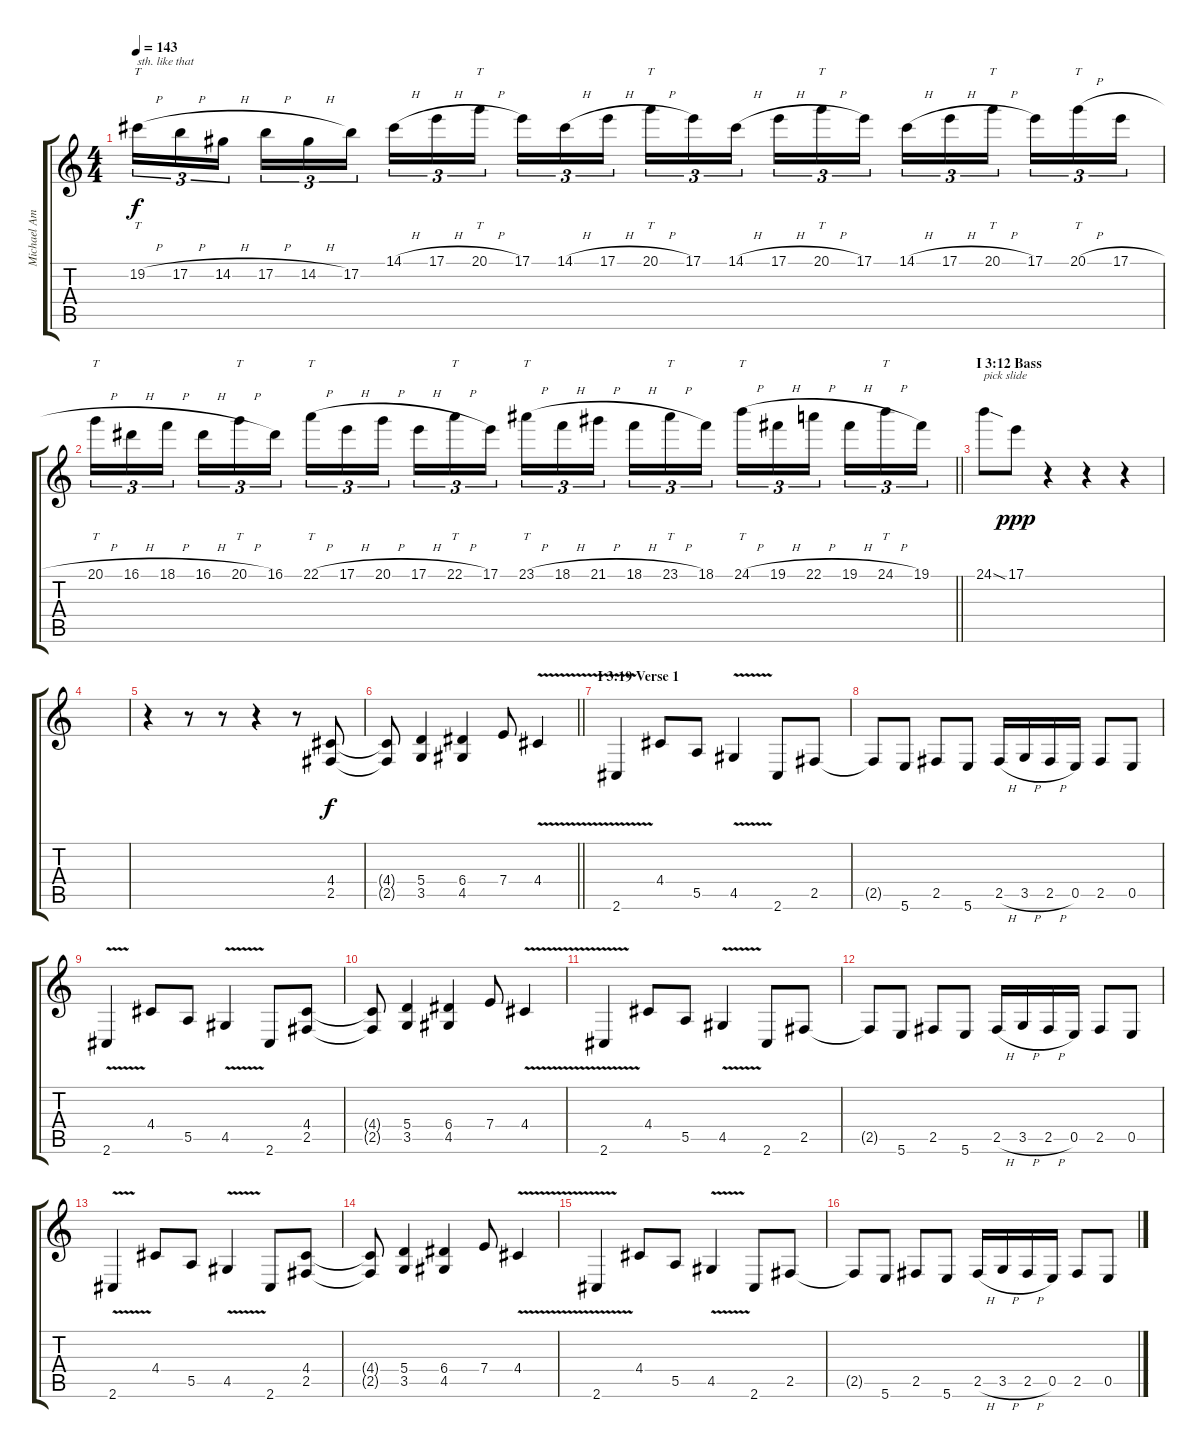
\track ("Michael Amott (Lead Guitar)" "Michael Am") {instrument distortionguitar}
\staff {score tabs}
\tuning (B3 Gb3 D3 A2 E2 B1) {hide}
\ts (4 4)
\tempo 143
\clef g2
\ks c
19.2{h}.16{tt tu (3 2) txt "sth. like that" dy f} 17.2{h}.16{tu (3 2)} 14.2{h}.16{tu (3 2) beam splitsecondary} 17.2{h}.16{tu (3 2)} 14.2{h}.16{tu (3 2)} 17.2.16{tu (3 2)} 14.1{h}.16{tu (3 2)} 17.1{h}.16{tu (3 2)} 20.1{h}.16{tt tu (3 2) beam splitsecondary} 17.1.16{tu (3 2)} 14.1{h}.16{tu (3 2)} 17.1{h}.16{tu (3 2)} 20.1{h}.16{tt tu (3 2)} 17.1.16{tu (3 2)} 14.1{h}.16{tu (3 2) beam splitsecondary} 17.1{h}.16{tu (3 2)} 20.1{h}.16{tt tu (3 2)} 17.1.16{tu (3 2)} 14.1{h}.16{tu (3 2)} 17.1{h}.16{tu (3 2)} 20.1{h}.16{tt tu (3 2) beam splitsecondary} 17.1.16{tu (3 2)} 20.1{h}.16{tt tu (3 2)} 17.1{h}.16{tu (3 2)} |
\barLineRight lightlight
20.1{h}.16{tt tu (3 2)} 16.1{h}.16{tu (3 2)} 18.1{h}.16{tu (3 2) beam splitsecondary} 16.1{h}.16{tu (3 2)} 20.1{h}.16{tt tu (3 2)} 16.1.16{tu (3 2)} 22.1{h}.16{tt tu (3 2)} 17.1{h}.16{tu (3 2)} 20.1{h}.16{tu (3 2) beam splitsecondary} 17.1{h}.16{tu (3 2)} 22.1{h}.16{tt tu (3 2)} 17.1.16{tu (3 2)} 23.1{h}.16{tt tu (3 2)} 18.1{h}.16{tu (3 2)} 21.1{h}.16{tu (3 2) beam splitsecondary} 18.1{h}.16{tu (3 2)} 23.1{h}.16{tt tu (3 2)} 18.1.16{tu (3 2)} 24.1{h}.16{tt tu (3 2)} 19.1{h}.16{tu (3 2)} 22.1{h}.16{tu (3 2) beam splitsecondary} 19.1{h}.16{tu (3 2)} 24.1{h}.16{tt tu (3 2)} 19.1.16{tu (3 2)} |
\section ("" "I 3:12 Bass")
24.1{sod}.8{txt "pick slide"} 17.1.8{dy ppp} r.4 r.4 r.4 |
|
r.4 r.8 r.8 r.4 r.8 (4.4 2.5).8{dy f balance 0} |
\barLineRight lightlight
(4.4{t} 2.5{t}).8 (5.4 3.5).4 (6.4 4.5).4 7.4.8 4.4{v}.4 |
\section ("" "I 3:19 Verse 1")
2.6{v}.4 4.4.8 5.5.8 4.5{v}.4 2.6.8 2.5.8 |
2.5{t}.8 5.6.8 2.5.8 5.6.8 2.5{h}.16 3.5{h}.16 2.5{h}.16 0.5.16 2.5.8 0.5.8 |
2.6{v}.4 4.4.8 5.5.8 4.5{v}.4 2.6.8 (4.4 2.5).8 |
(4.4{t} 2.5{t}).8 (5.4 3.5).4 (6.4 4.5).4 7.4.8 4.4{v}.4 |
2.6{v}.4 4.4.8 5.5.8 4.5{v}.4 2.6.8 2.5.8 |
2.5{t}.8 5.6.8 2.5.8 5.6.8 2.5{h}.16 3.5{h}.16 2.5{h}.16 0.5.16 2.5.8 0.5.8 |
2.6{v}.4 4.4.8 5.5.8 4.5{v}.4 2.6.8 (4.4 2.5).8 |
(4.4{t} 2.5{t}).8 (5.4 3.5).4 (6.4 4.5).4 7.4.8 4.4{v}.4 |
2.6{v}.4 4.4.8 5.5.8 4.5{v}.4 2.6.8 2.5.8 |
2.5{t}.8 5.6.8 2.5.8 5.6.8 2.5{h}.16 3.5{h}.16 2.5{h}.16 0.5.16 2.5.8 0.5.8
